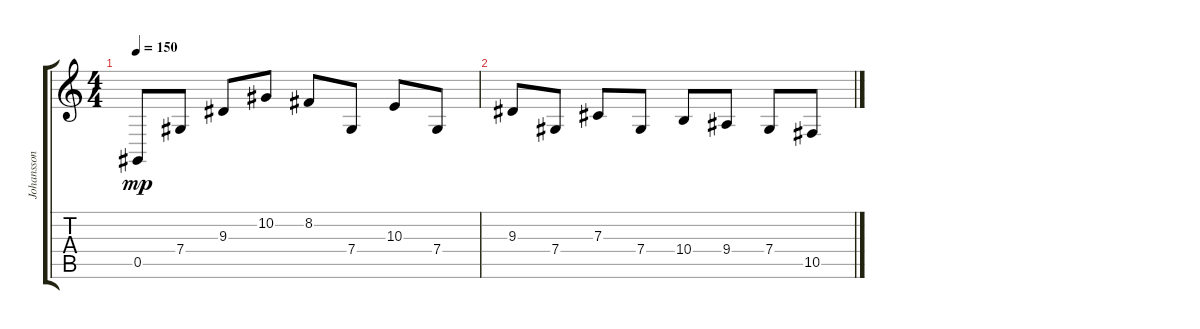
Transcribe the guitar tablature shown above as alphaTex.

\track ("Johansson" "Johansson") {instrument harpsichord}
\staff {score tabs}
\tuning (Eb4 Bb3 Gb3 Db3 Ab2 Eb2) {hide}
\ts (4 4)
\tempo 150
\clef g2
\ks c
0.5.8{dy mp} 7.4.8 9.3.8 10.2.8 8.2.8 7.4.8 10.3.8 7.4.8 |
9.3.8 7.4.8 7.3.8 7.4.8 10.4.8 9.4.8 7.4.8 10.5.8
